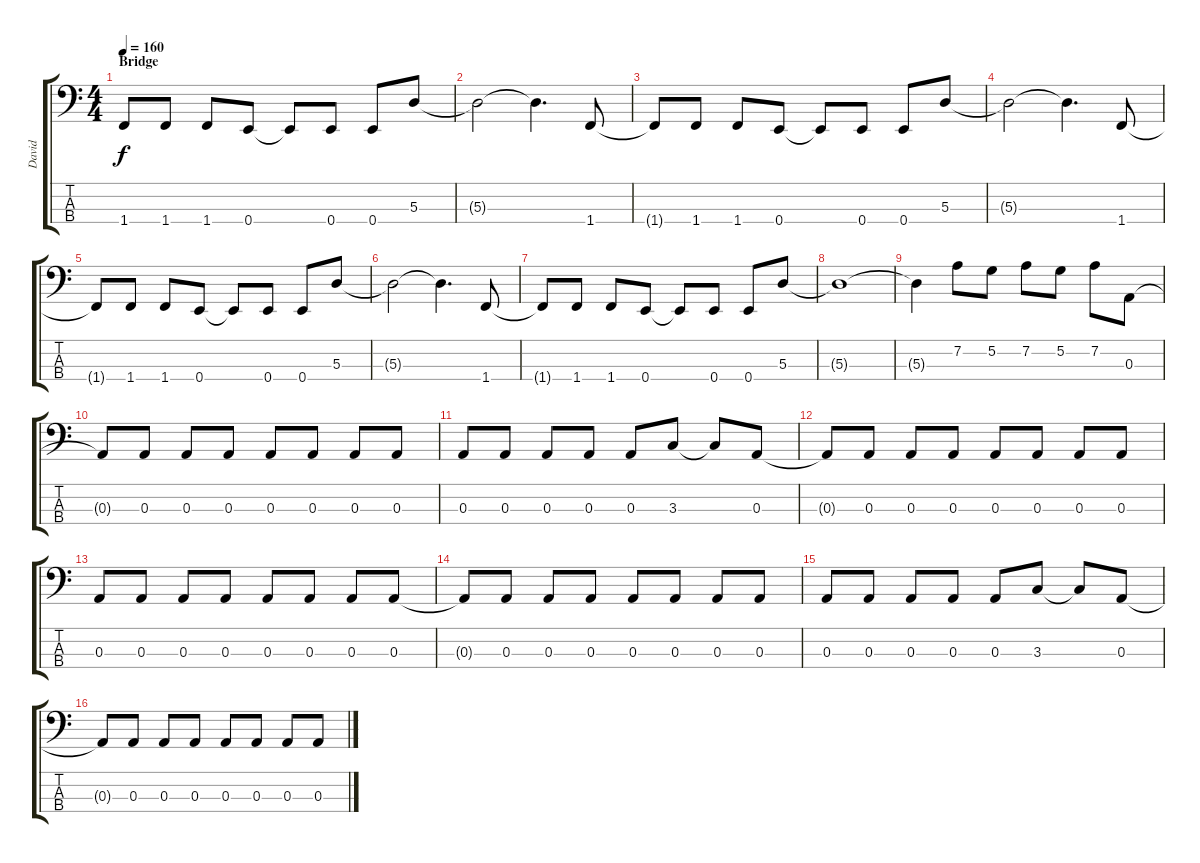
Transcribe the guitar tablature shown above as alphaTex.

\track ("David" "David") {instrument electricbasspick}
\staff {score tabs}
\tuning (G2 D2 A1 E1) {hide}
\ts (4 4)
\section ("" "Bridge")
\tempo 160
\clef f4
\ks c
1.4{t}.8{dy f} 1.4.8 1.4.8 0.4.8 0.4{t}.8 0.4.8 0.4.8 5.3.8 |
5.3{t}.2 5.3{t}.4{d} 1.4.8 |
1.4{t}.8 1.4.8 1.4.8 0.4.8 0.4{t}.8 0.4.8 0.4.8 5.3.8 |
5.3{t}.2 5.3{t}.4{d} 1.4.8 |
1.4{t}.8 1.4.8 1.4.8 0.4.8 0.4{t}.8 0.4.8 0.4.8 5.3.8 |
5.3{t}.2 5.3{t}.4{d} 1.4.8 |
1.4{t}.8 1.4.8 1.4.8 0.4.8 0.4{t}.8 0.4.8 0.4.8 5.3.8 |
5.3{t}.1 |
5.3{t}.4 7.2.8 5.2.8 7.2.8 5.2.8 7.2.8 0.3.8 |
0.3{t}.8 0.3.8 0.3.8 0.3.8 0.3.8 0.3.8 0.3.8 0.3.8 |
0.3.8 0.3.8 0.3.8 0.3.8 0.3.8 3.3.8 3.3{t}.8 0.3.8 |
0.3{t}.8 0.3.8 0.3.8 0.3.8 0.3.8 0.3.8 0.3.8 0.3.8 |
0.3.8 0.3.8 0.3.8 0.3.8 0.3.8 0.3.8 0.3.8 0.3.8 |
0.3{t}.8 0.3.8 0.3.8 0.3.8 0.3.8 0.3.8 0.3.8 0.3.8 |
0.3.8 0.3.8 0.3.8 0.3.8 0.3.8 3.3.8 3.3{t}.8 0.3.8 |
0.3{t}.8 0.3.8 0.3.8 0.3.8 0.3.8 0.3.8 0.3.8 0.3.8
